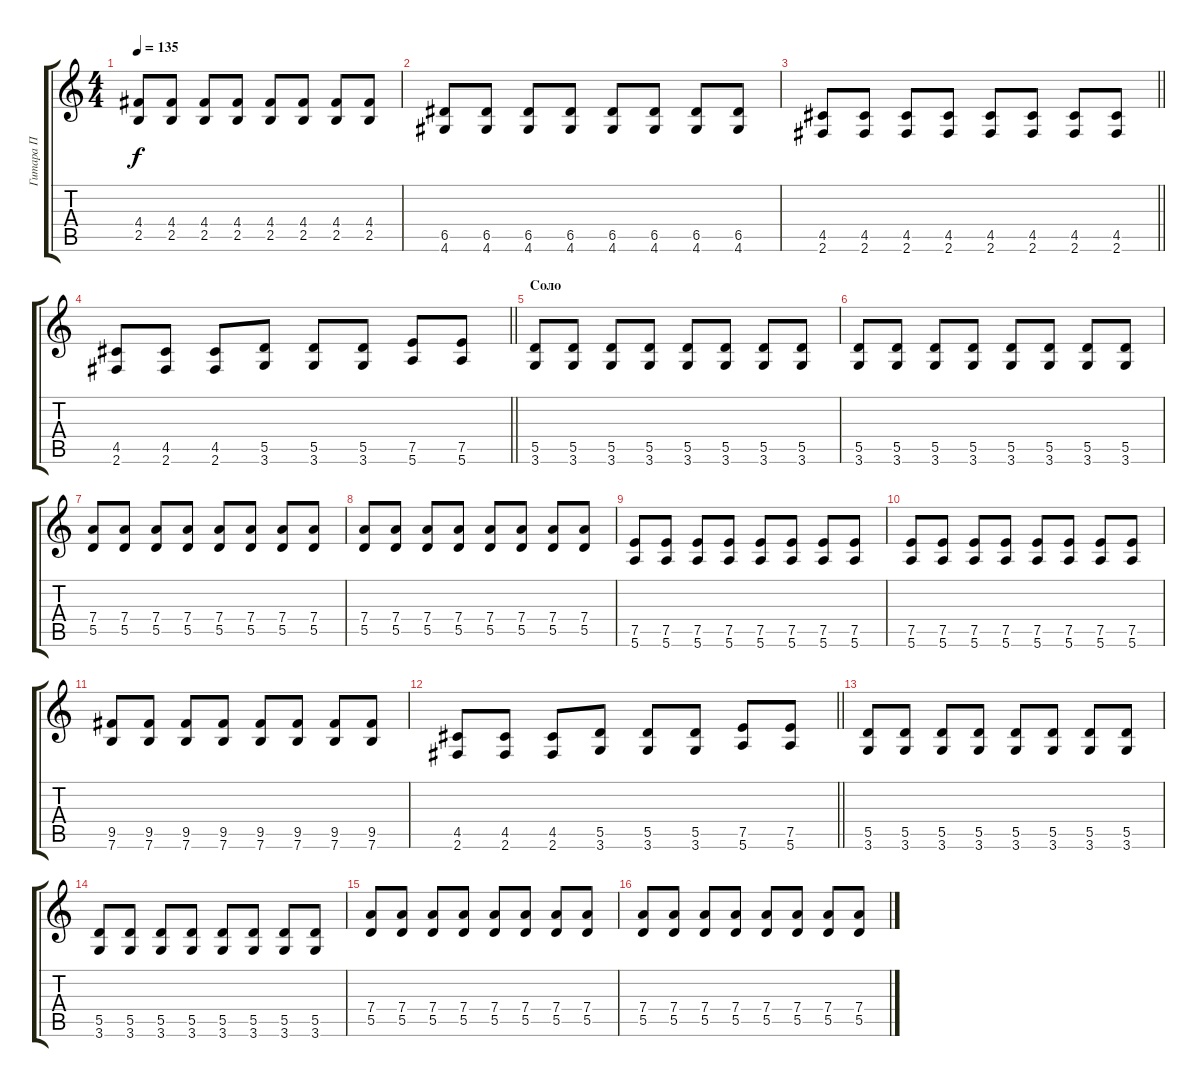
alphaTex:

\track ("Гитара П" "Гитара П") {instrument distortionguitar}
\staff {score tabs}
\tuning (E4 B3 G3 D3 A2 E2) {hide}
\ts (4 4)
\tempo 135
\clef g2
\ks c
(4.4 2.5).8{dy f} (4.4 2.5).8 (4.4 2.5).8 (4.4 2.5).8 (4.4 2.5).8 (4.4 2.5).8 (4.4 2.5).8 (4.4 2.5).8 |
(6.5 4.6).8 (6.5 4.6).8 (6.5 4.6).8 (6.5 4.6).8 (6.5 4.6).8 (6.5 4.6).8 (6.5 4.6).8 (6.5 4.6).8 |
\barLineRight lightlight
(4.5 2.6).8 (4.5 2.6).8 (4.5 2.6).8 (4.5 2.6).8 (4.5 2.6).8 (4.5 2.6).8 (4.5 2.6).8 (4.5 2.6).8 |
\barLineRight lightlight
(4.5 2.6).8 (4.5 2.6).8 (4.5 2.6).8 (5.5 3.6).8 (5.5 3.6).8 (5.5 3.6).8 (7.5 5.6).8 (7.5 5.6).8 |
\section ("" "Соло")
(5.5 3.6).8 (5.5 3.6).8 (5.5 3.6).8 (5.5 3.6).8 (5.5 3.6).8 (5.5 3.6).8 (5.5 3.6).8 (5.5 3.6).8 |
(5.5 3.6).8 (5.5 3.6).8 (5.5 3.6).8 (5.5 3.6).8 (5.5 3.6).8 (5.5 3.6).8 (5.5 3.6).8 (5.5 3.6).8 |
(7.4 5.5).8 (7.4 5.5).8 (7.4 5.5).8 (7.4 5.5).8 (7.4 5.5).8 (7.4 5.5).8 (7.4 5.5).8 (7.4 5.5).8 |
(7.4 5.5).8 (7.4 5.5).8 (7.4 5.5).8 (7.4 5.5).8 (7.4 5.5).8 (7.4 5.5).8 (7.4 5.5).8 (7.4 5.5).8 |
(7.5 5.6).8 (7.5 5.6).8 (7.5 5.6).8 (7.5 5.6).8 (7.5 5.6).8 (7.5 5.6).8 (7.5 5.6).8 (7.5 5.6).8 |
(7.5 5.6).8 (7.5 5.6).8 (7.5 5.6).8 (7.5 5.6).8 (7.5 5.6).8 (7.5 5.6).8 (7.5 5.6).8 (7.5 5.6).8 |
(9.5 7.6).8 (9.5 7.6).8 (9.5 7.6).8 (9.5 7.6).8 (9.5 7.6).8 (9.5 7.6).8 (9.5 7.6).8 (9.5 7.6).8 |
\barLineRight lightlight
(4.5 2.6).8 (4.5 2.6).8 (4.5 2.6).8 (5.5 3.6).8 (5.5 3.6).8 (5.5 3.6).8 (7.5 5.6).8 (7.5 5.6).8 |
\section ("" " ")
(5.5 3.6).8 (5.5 3.6).8 (5.5 3.6).8 (5.5 3.6).8 (5.5 3.6).8 (5.5 3.6).8 (5.5 3.6).8 (5.5 3.6).8 |
(5.5 3.6).8 (5.5 3.6).8 (5.5 3.6).8 (5.5 3.6).8 (5.5 3.6).8 (5.5 3.6).8 (5.5 3.6).8 (5.5 3.6).8 |
(7.4 5.5).8 (7.4 5.5).8 (7.4 5.5).8 (7.4 5.5).8 (7.4 5.5).8 (7.4 5.5).8 (7.4 5.5).8 (7.4 5.5).8 |
(7.4 5.5).8 (7.4 5.5).8 (7.4 5.5).8 (7.4 5.5).8 (7.4 5.5).8 (7.4 5.5).8 (7.4 5.5).8 (7.4 5.5).8
